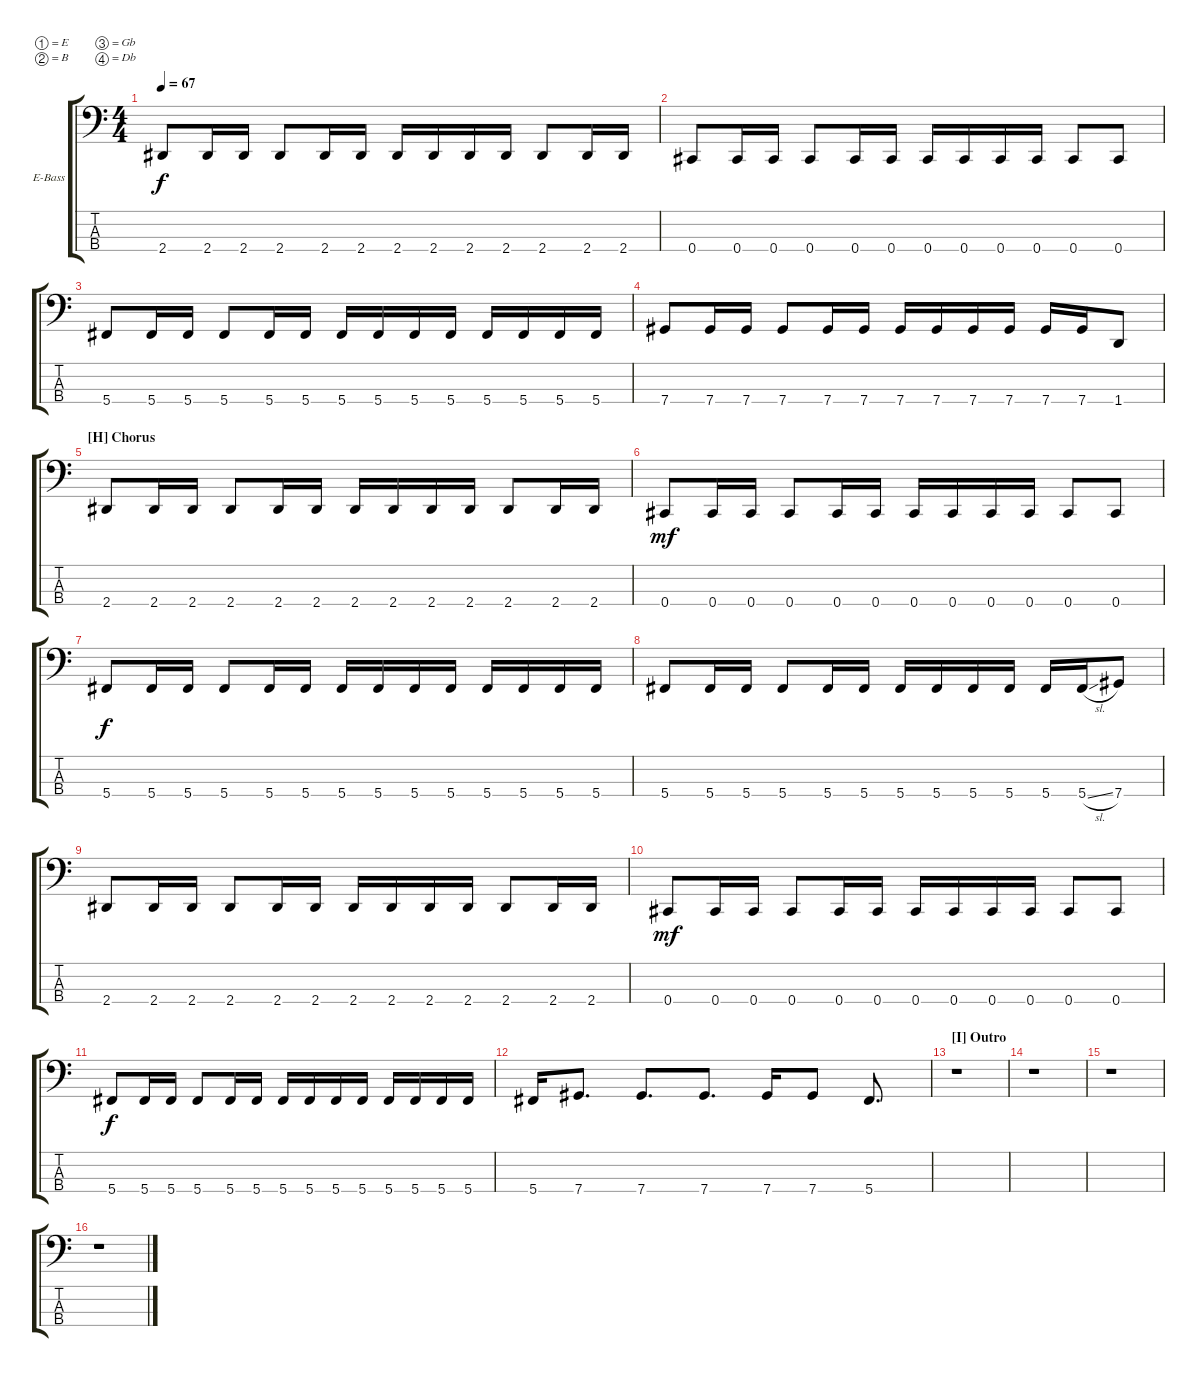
\defaultSystemsLayout 4
\bracketExtendMode groupsimilarinstruments
\firstSystemTrackNameOrientation horizontal
\otherSystemsTrackNameOrientation horizontal
\track ("Twiggy" "E-Bass") {instrument electricbassfinger}
\staff {score tabs}
\tuning (E2 B1 Gb1 Db1)
\ts (4 4)
\tempo 67
\clef f4
\ks c
2.4.8{dy f} 2.4.16 2.4.16 2.4.8 2.4.16 2.4.16 2.4.16 2.4.16 2.4.16 2.4.16 2.4.8 2.4.16 2.4.16 |
0.4.8 0.4.16 0.4.16 0.4.8 0.4.16 0.4.16 0.4.16 0.4.16 0.4.16 0.4.16 0.4.8 0.4.8 |
5.4.8 5.4.16 5.4.16 5.4.8 5.4.16 5.4.16 5.4.16 5.4.16 5.4.16 5.4.16 5.4.16 5.4.16 5.4.16 5.4.16 |
7.4.8 7.4.16 7.4.16 7.4.8 7.4.16 7.4.16 7.4.16 7.4.16 7.4.16 7.4.16 7.4.16 7.4.16 1.4.8 |
\section ("H" "Chorus")
2.4.8 2.4.16 2.4.16 2.4.8 2.4.16 2.4.16 2.4.16 2.4.16 2.4.16 2.4.16 2.4.8 2.4.16 2.4.16 |
0.4.8{dy mf} 0.4.16 0.4.16 0.4.8 0.4.16 0.4.16 0.4.16 0.4.16 0.4.16 0.4.16 0.4.8 0.4.8 |
5.4.8{dy f} 5.4.16 5.4.16 5.4.8 5.4.16 5.4.16 5.4.16 5.4.16 5.4.16 5.4.16 5.4.16 5.4.16 5.4.16 5.4.16 |
5.4.8 5.4.16 5.4.16 5.4.8 5.4.16 5.4.16 5.4.16 5.4.16 5.4.16 5.4.16 5.4.16 5.4{sl}.16 7.4.8 |
2.4.8 2.4.16 2.4.16 2.4.8 2.4.16 2.4.16 2.4.16 2.4.16 2.4.16 2.4.16 2.4.8 2.4.16 2.4.16 |
0.4.8{dy mf} 0.4.16 0.4.16 0.4.8 0.4.16 0.4.16 0.4.16 0.4.16 0.4.16 0.4.16 0.4.8 0.4.8 |
5.4.8{dy f} 5.4.16 5.4.16 5.4.8 5.4.16 5.4.16 5.4.16 5.4.16 5.4.16 5.4.16 5.4.16 5.4.16 5.4.16 5.4.16 |
5.4.16 7.4.8{d} 7.4.8{d} 7.4.8{d} 7.4.16 7.4.8 5.4.8{d} |
\section ("I" "Outro")
r.1 |
r.1 |
r.1 |
r.1
